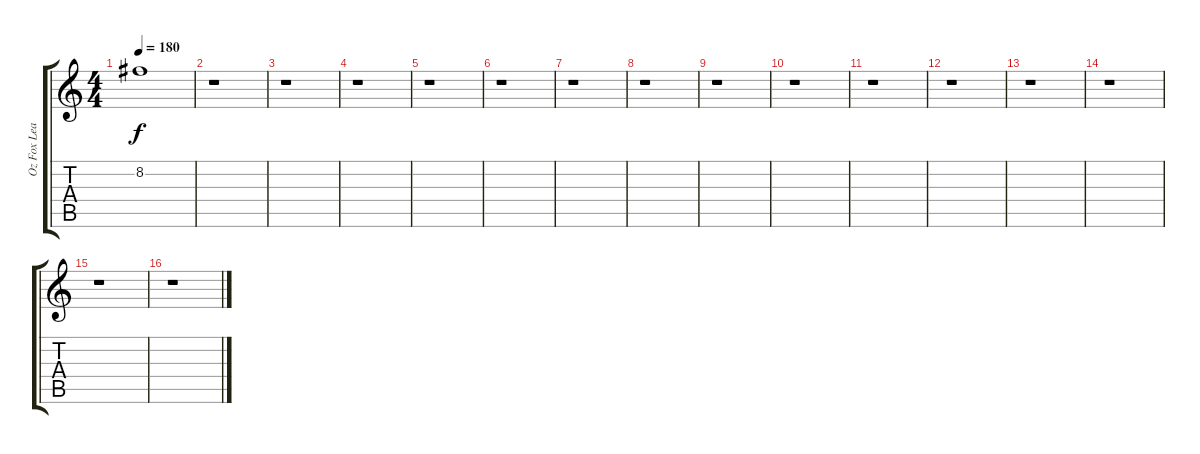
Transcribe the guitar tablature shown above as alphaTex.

\track ("Oz Fox Lead" "Oz Fox Lea") {instrument distortionguitar}
\staff {score tabs}
\tuning (Eb4 Bb3 Gb3 Db3 Ab2 Eb2) {hide}
\ts (4 4)
\tempo 180
\clef g2
\ks c
8.2.1{dy f} |
r.1 |
r.1 |
r.1 |
r.1 |
r.1 |
r.1 |
r.1 |
r.1 |
r.1 |
r.1 |
r.1 |
r.1 |
r.1 |
r.1 |
r.1
